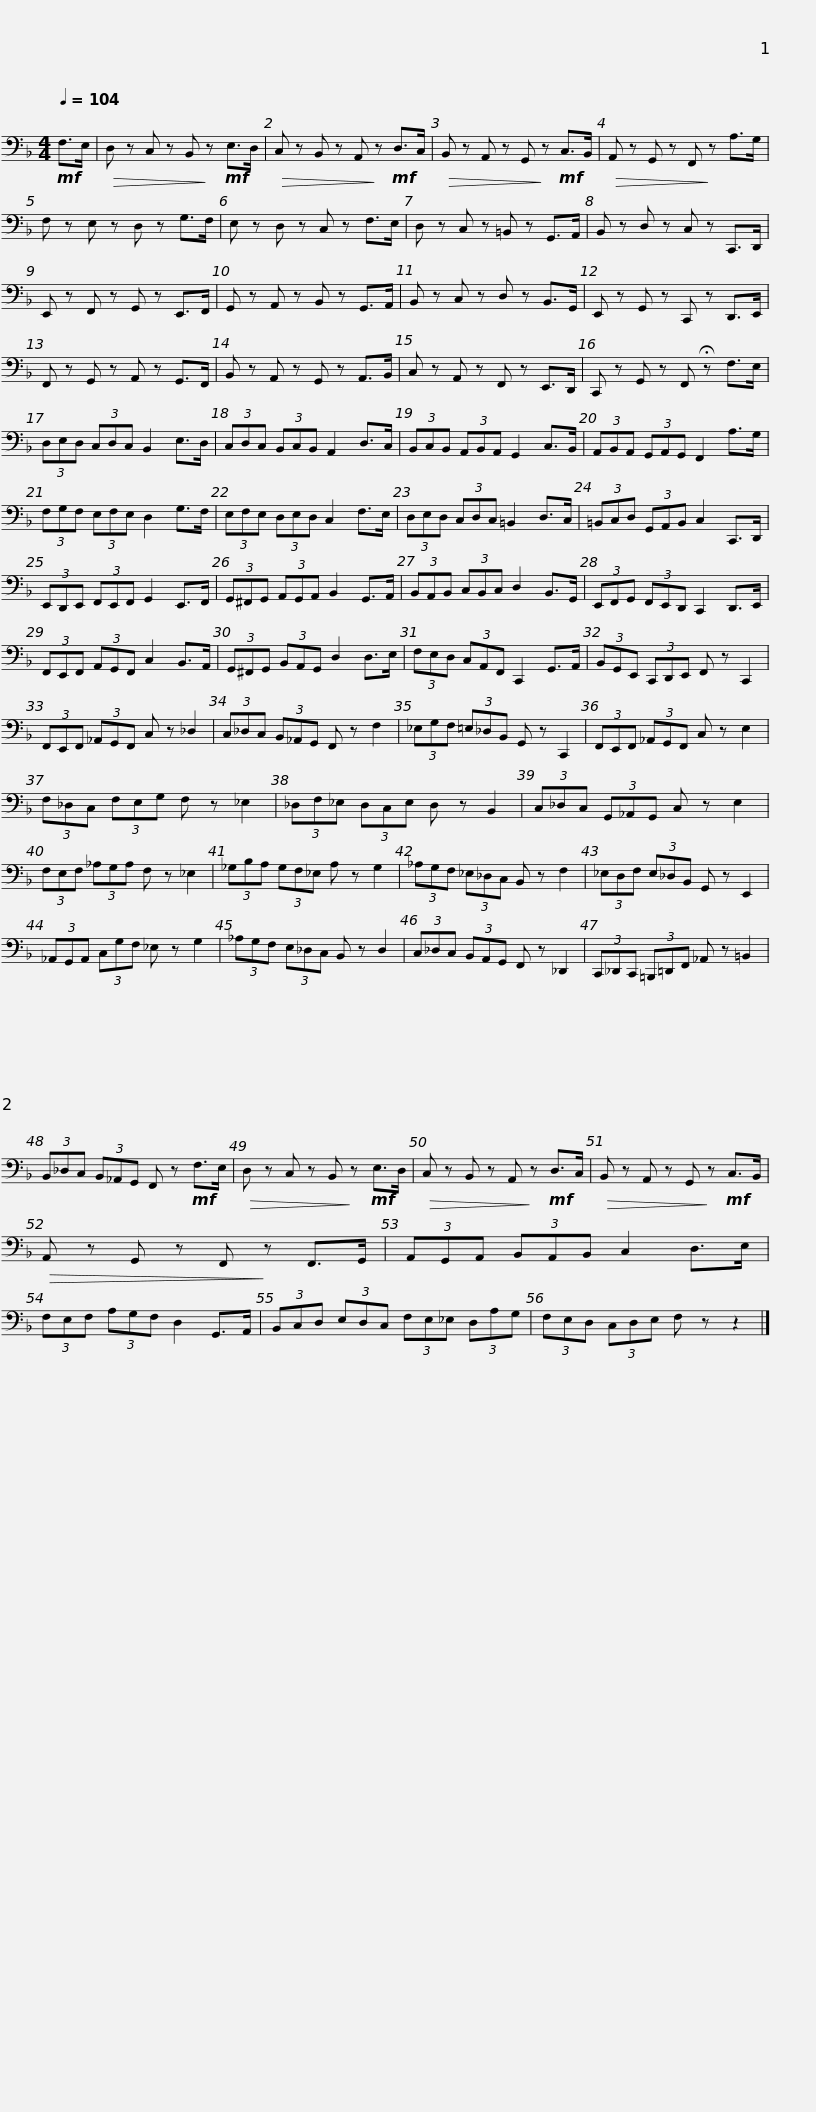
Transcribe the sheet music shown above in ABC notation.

X:1
L:1/8
Q:1/4=104
M:4/4
I:linebreak $
K:F
V:1 bass
V:1
!mf! F,>E, |!>(! D, z C, z B,,!>)! z!mf! E,>D, |!>(! C, z B,, z A,,!>)! z!mf! D,>C, |!>(! B,, z A,, z G,,!>)! z!mf! C,>B,, |!>(! A,, z G,, z F,,!>)! z A,>G, |$ %5
 F, z E, z D, z G,>F, | E, z D, z C, z F,>E, | D, z C, z =B,, z G,,>A,, | B,, z D, z C, z C,,>D,, | E,, z F,, z G,, z E,,>F,, |$ %10
 G,, z A,, z B,, z G,,>A,, | B,, z C, z D, z B,,>G,, | E,, z G,, z C,, z D,,>E,, | F,, z G,, z A,, z G,,>F,, |$ B,, z A,, z G,, z A,,>B,, | %15
 C, z A,, z F,, z E,,>D,, | C,, z G,, z F,, !fermata!z F,>E, | (3D,E,D, (3C,D,C, B,,2 E,>D, | (3C,D,C, (3B,,C,B,, A,,2 D,>C, |$ (3B,,C,B,, (3A,,B,,A,, G,,2 C,>B,, | %20
 (3A,,B,,A,, (3G,,A,,G,, F,,2 A,>G, | (3F,G,F, (3E,F,E, D,2 G,>F, | (3E,F,E, (3D,E,D, C,2 F,>E, | (3D,E,D, (3C,D,C, =B,,2 D,>C, |$ (3=B,,C,D, (3G,,A,,B,, C,2 C,,>D,, | %25
 (3E,,D,,E,, (3F,,E,,F,, G,,2 E,,>F,, | (3G,,^F,,G,, (3A,,G,,A,, B,,2 G,,>A,, | (3B,,A,,B,, (3C,B,,C, D,2 B,,>G,, |$ (3E,,F,,G,, (3F,,E,,D,, C,,2 D,,>E,, | (3F,,E,,F,, (3A,,G,,F,, C,2 B,,>A,, | %30
 (3G,,^F,,G,, (3B,,A,,G,, D,2 D,>E, | (3F,E,D, (3C,A,,F,, C,,2 G,,>A,, |$ (3B,,G,,E,, (3C,,D,,E,, F,, z C,,2 | (3F,,E,,F,, (3_A,,G,,F,, C, z _D,2 | (3C,_D,C, (3B,,_A,,G,, F,, z F,2 | %35
 (3_E,G,F, (3=E,_D,B,, G,, z C,,2 |$ (3F,,E,,F,, (3_A,,G,,F,, C, z E,2 | (3F,_D,C, (3F,E,G, F, z _E,2 | (3_D,F,_E, (3D,C,E, D, z B,,2 | (3C,_D,C, (3G,,_A,,G,, C, z E,2 |$ %40
 (3F,E,F, (3_A,G,A, F, z _E,2 | (3_G,B,A, (3G,F,_E, A, z G,2 | (3_A,G,F, (3_E,_D,C, B,, z F,2 | (3_E,D,F, (3E,_D,B,, G,, z E,,2 |$ (3_A,,G,,A,, (3C,G,F, _E, z G,2 | %45
 (3_A,G,F, (3E,_D,C, B,, z D,2 | (3C,_D,C, (3B,,A,,G,, F,, z _D,,2 | (3C,,_D,,C,, (3=B,,,=D,,F,, _A,, z =B,,2 |$ (3B,,_D,C, (3B,,_A,,G,, F,, z!mf! F,>E, |!>(! D, z C, z B,,!>)! z!mf! E,>D, | %50
!>(! C, z B,, z A,,!>)! z!mf! D,>C, |!>(! B,, z A,, z G,,!>)! z!mf! C,>B,, |$!>(! A,, z G,, z F,,!>)! z F,,>G,, | (3A,,G,,A,, (3B,,A,,B,, C,2 D,>E, | (3F,E,F, (3A,G,F, D,2 G,,>A,, | %55
 (3B,,C,D, (3E,D,C, (3F,E,_E, (3D,A,G, |$ (3F,E,D, (3C,D,E, F, z z2 |] %57
